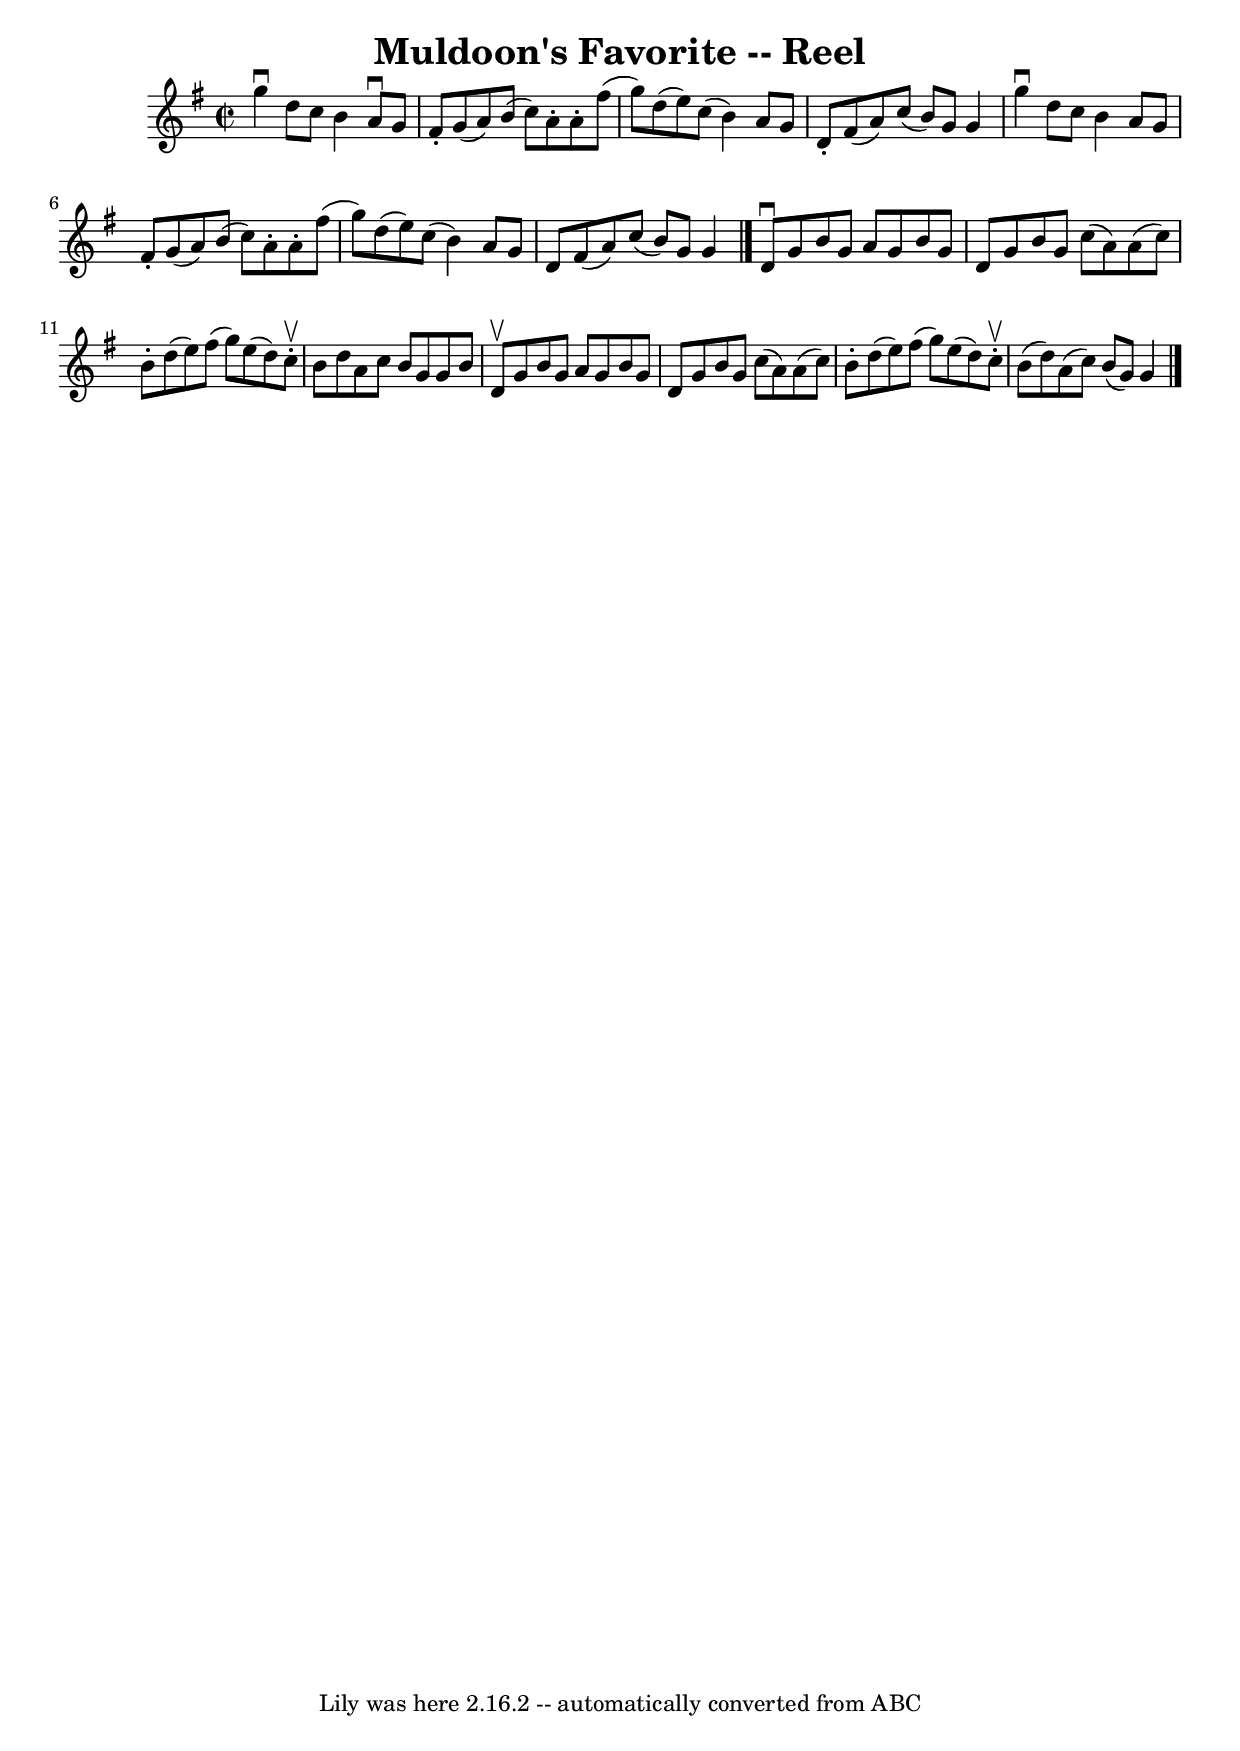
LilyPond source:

\version "2.16.2"
\include "Mammoth.ily"
\header {
  %% book = "Ryan's Mammoth Collection"
  crossRefNumber = "1"
  footnotes = "\\\\297"
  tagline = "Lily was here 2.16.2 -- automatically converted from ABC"
  title = "Muldoon's Favorite -- Reel"

}
voicedefault =  {


  \override Staff.TimeSignature #'style = #'C
  \time 2/2 
  \key g \major g''4^\downbow d''8 c''8 b'4 a'8 
  ^\downbow g'8    |
  fis'8 -. g'8 (a'8) b'8 (c''8)   
  a'8 -. a'8 -. fis''8 (|
  g''8) d''8 (e''8) c''8 (
  b'4) a'8 g'8    |
  d'8 -. fis'8 (a'8) c''8 (
  b'8) g'8 g'4    |
  g''4^\downbow d''8 c''8 b'4    
  a'8 g'8    |
  fis'8 -. g'8 (a'8) b'8 (c''8) a'8 -. 
  a'8 -. fis''8 (|
  g''8) d''8 (e''8) c''8 (b'4  
  -) a'8 g'8    |
  d'8 fis'8 (a'8) c''8 (b'8)   
  g'8 g'4    \bar "|."     \bar "|." d'8^\downbow g'8 b'8 g'8    
  a'8 g'8 b'8 g'8    |
  d'8 g'8 b'8 g'8 c''8 (a'8 
  ) a'8 (c''8)   |
  b'8 -. d''8 (e''8) fis''8 (
  g''8) e''8 (d''8) c''8^\upbow-.   |
  b'8 d''8 a'8   
  c''8 b'8 g'8 g'8 b'8    |
  d'8^\upbow g'8 b'8    
  g'8 a'8 g'8 b'8 g'8    |
  d'8 g'8 b'8 g'8 c''8 
  (a'8) a'8 (c''8)   |
  b'8 -. d''8 (e''8) fis''8 
  (g''8) e''8 (d''8) c''8^\upbow-.   |
  b'8 (d''8  
  -) a'8 (c''8) b'8 (g'8) g'4    \bar "|."   

}

\score{
  <<

    \context Staff="default"
    {
      \voicedefault 
      
    }

  >>
  \layout {
    
  }
  \midi {
  }

}
